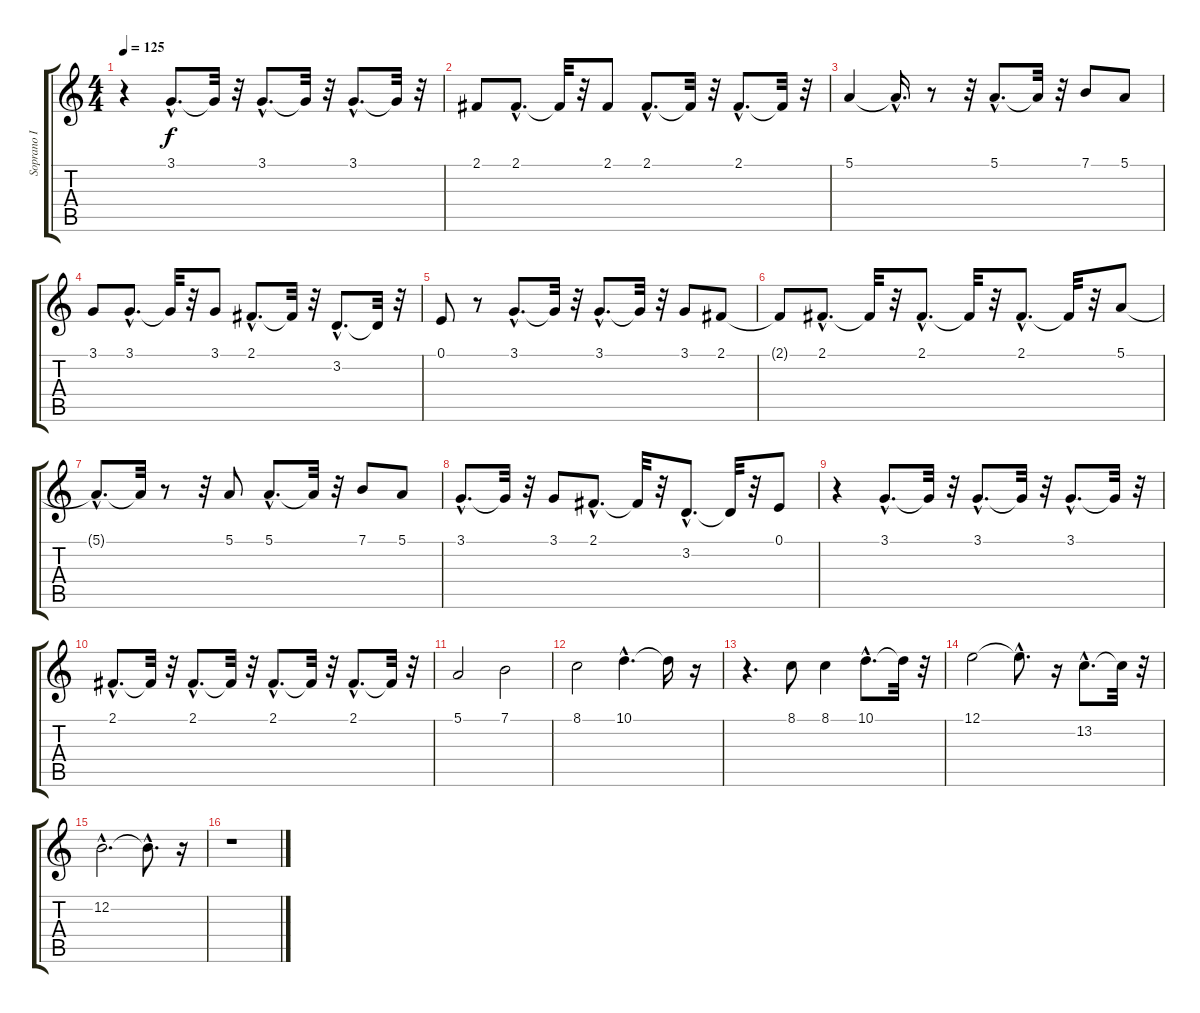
\track ("Soprano I" "Soprano I") {instrument lead6voice}
\staff {score tabs}
\tuning (E4 B3 G3 D3 A2 E2) {hide}
\ts (4 4)
\tempo 125
\clef g2
\ks c
r.4{dy f} 3.1{hac}.8{d} 3.1{t}.32 r.32 3.1{hac}.8{d} 3.1{t}.32 r.32 3.1{hac}.8{d} 3.1{t}.32 r.32 |
2.1.8 2.1{hac}.8{d} 2.1{t}.32 r.32 2.1.8 2.1{hac}.8{d} 2.1{t}.32 r.32 2.1{hac}.8{d} 2.1{t}.32 r.32 |
5.1.4 5.1{hac t}.16{d} r.8 r.32 5.1{hac}.8{d} 5.1{t}.32 r.32 7.1.8 5.1.8 |
3.1.8 3.1{hac}.8{d} 3.1{t}.32 r.32 3.1.8 2.1{hac}.8{d} 2.1{t}.32 r.32 3.2{hac}.8{d} 3.2{t}.32 r.32 |
0.1.8 r.8 3.1{hac}.8{d} 3.1{t}.32 r.32 3.1{hac}.8{d} 3.1{t}.32 r.32 3.1.8 2.1.8 |
2.1{t}.8 2.1{hac}.8{d} 2.1{t}.32 r.32 2.1{hac}.8{d} 2.1{t}.32 r.32 2.1{hac}.8{d} 2.1{t}.32 r.32 5.1.8 |
5.1{hac t}.8{d} 5.1{t}.32 r.8 r.32 5.1.8 5.1{hac}.8{d} 5.1{t}.32 r.32 7.1.8 5.1.8 |
3.1{hac}.8{d} 3.1{t}.32 r.32 3.1.8 2.1{hac}.8{d} 2.1{t}.32 r.32 3.2{hac}.8{d} 3.2{t}.32 r.32 0.1.8 |
r.4 3.1{hac}.8{d} 3.1{t}.32 r.32 3.1{hac}.8{d} 3.1{t}.32 r.32 3.1{hac}.8{d} 3.1{t}.32 r.32 |
2.1{hac}.8{d} 2.1{t}.32 r.32 2.1{hac}.8{d} 2.1{t}.32 r.32 2.1{hac}.8{d} 2.1{t}.32 r.32 2.1{hac}.8{d} 2.1{t}.32 r.32 |
5.1.2 7.1.2 |
8.1.2 10.1{hac}.4{d} 10.1{t}.16 r.16 |
r.4{d} 8.1.8 8.1.4 10.1{hac}.8{d} 10.1{t}.32 r.32 |
12.1.2 12.1{hac t}.8{d} r.16 13.2{hac}.8{d} 13.2{t}.32 r.32 |
12.2{hac}.2{d} 12.2{hac t}.8{d} r.16 |
r.1
